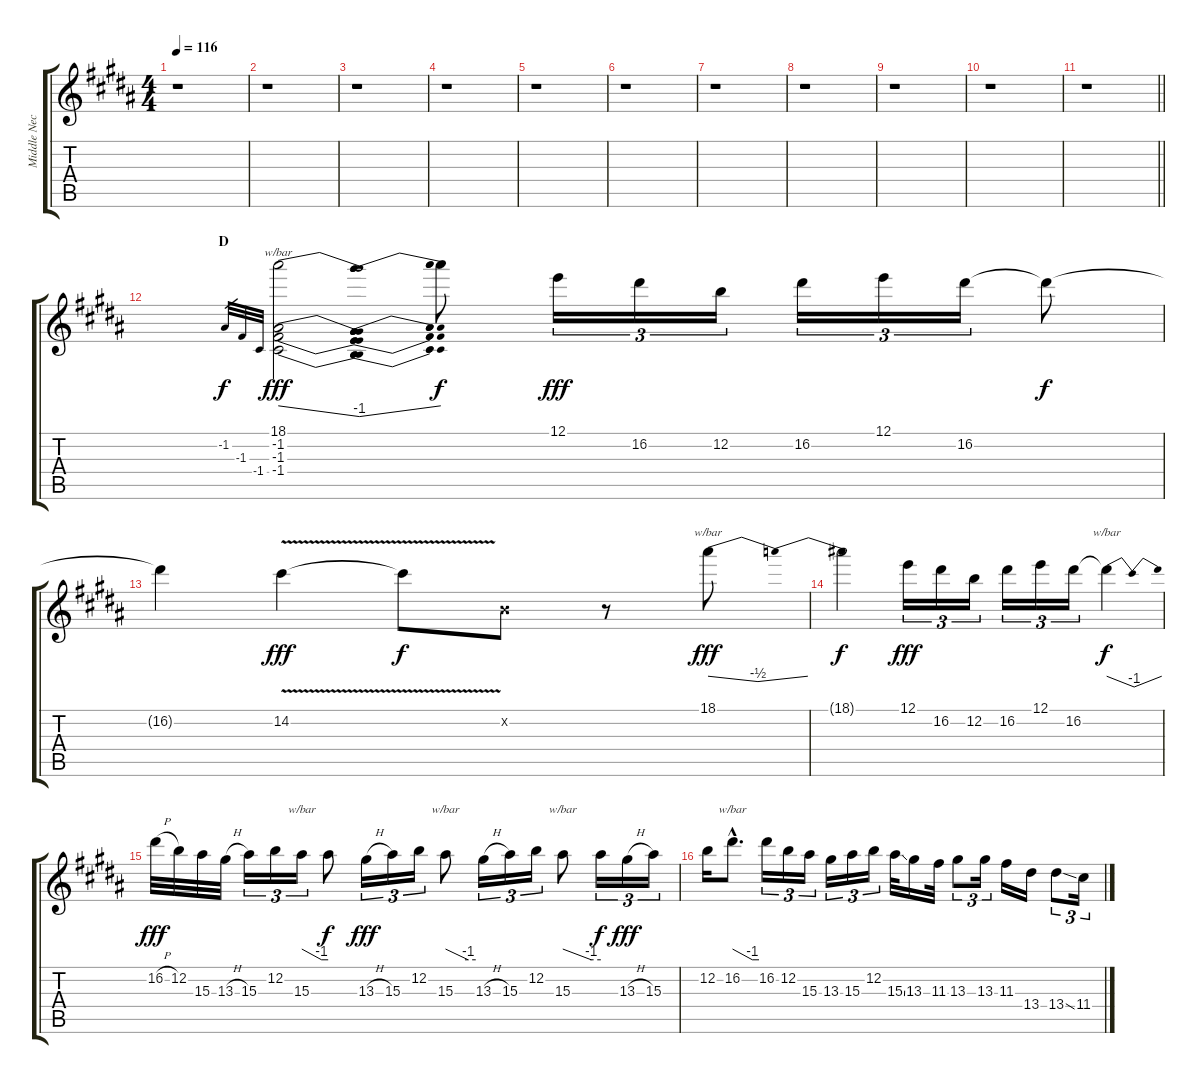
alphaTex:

\track ("Middle Neck" "Middle Nec") {instrument overdrivenguitar}
\staff {score tabs}
\tuning (E4 B3 G3 D3 A2 E2) {hide}
\ts (4 4)
\tempo 116
\clef g2
\ks b
r.1{dy fff} |
r.1 |
r.1 |
r.1 |
r.1 |
r.1 |
r.1 |
r.1 |
r.1 |
r.1 |
\barLineRight lightlight
r.1 |
\section ("" "D")
-1.2.32{gr dy f} -1.3.32{gr} -1.4.32{gr} (18.1 -1.2 -1.3 -1.4).2{tbe (dip default 0 0 30 -4 60 0) dy fff volume 16 instrument distortionguitar} 18.1{t}.8{dy f} 12.1.16{tu (3 2) dy fff} 16.2.16{tu (3 2)} 12.2.16{tu (3 2)} 16.2.16{tu (3 2)} 12.1.16{tu (3 2)} 16.2.16{tu (3 2)} 16.2{t}.8{dy f} |
16.2{t}.4 14.2{v}.4{dy fff} 14.2{t}.8{dy f} 0.2{x}.8 r.8 18.1.8{tbe (dip default 0 0 30 -2 60 0) dy fff} |
18.1{t}.2{dy f} 12.1.16{tu (3 2) dy fff} 16.2.16{tu (3 2)} 12.2.16{tu (3 2)} 16.2.16{tu (3 2)} 12.1.16{tu (3 2)} 16.2.16{tu (3 2)} 16.2{t}.4{tbe (dip default 0 0 30 -4 60 0) dy f} |
16.2{h}.32{dy fff} 12.2.32 15.3.32 13.3{h}.32 15.3.16{tu (3 2)} 12.2.16{tu (3 2)} 15.3.16{tu (3 2) tbe (custom default 0 0 45 -4 60 -4)} 15.3{t}.8{dy f} 13.3{h}.16{tu (3 2) dy fff} 15.3.16{tu (3 2)} 12.2.16{tu (3 2)} 15.3.8{tbe (custom default 0 0 45 -4 60 -4)} 13.3{h}.16{tu (3 2)} 15.3.16{tu (3 2)} 12.2.16{tu (3 2)} 15.3.8{tbe (custom default 0 0 45 -4 60 -4)} 15.3{t}.16{tu (3 2) dy f} 13.3{h}.16{tu (3 2) dy fff} 15.3.16{tu (3 2)} |
12.2.16 16.2{hac}.8{d tbe (custom default 0 0 45 -4 60 -4)} 16.2.16{tu (3 2)} 12.2.16{tu (3 2)} 15.3.16{tu (3 2)} 13.3.16{tu (3 2)} 15.3.16{tu (3 2)} 12.2.16{tu (3 2)} 15.3{ss}.32 13.3.16 11.3.32 13.3.8{tu (3 2)} 13.3.16{tu (3 2)} 11.3.16 13.4.16 13.4{ss}.8{tu (3 2)} 11.4.16{tu (3 2)}
